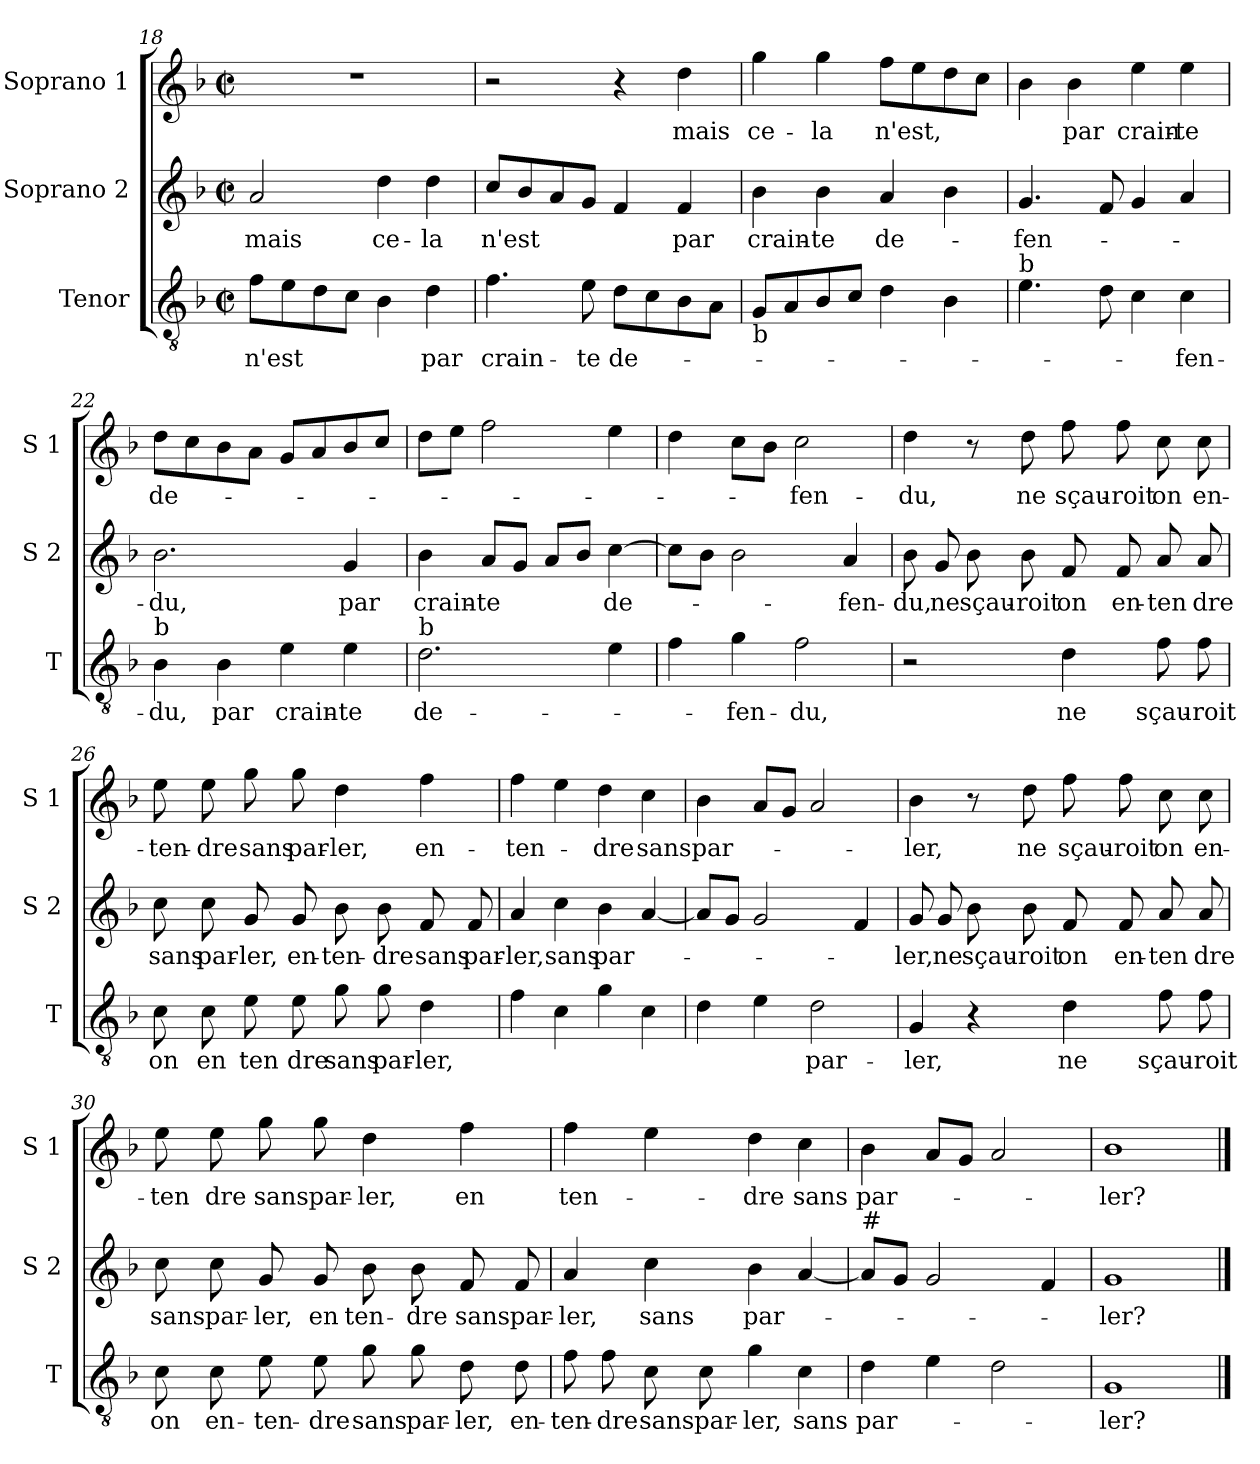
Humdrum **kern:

**kern	**text	**kern	**text	**kern	**text
*part3	*part3	*part2	*part2	*part1	*part1
*staff3	*staff3	*staff2	*staff2	*staff1	*staff1
*I"Tenor	*	*I"Soprano 2	*	*I"Soprano 1	*
*I'T	*	*I'S 2	*	*I'S 1	*
*clefGv2	*	*clefG2	*	*clefG2	*
*k[b-]	*	*k[b-]	*	*k[b-]	*
*F:	*	*F:	*	*F:	*
*M2/2	*	*M2/2	*	*M2/2	*
*met(c|)	*	*met(c|)	*	*met(c|)	*
=18	=18	=18	=18	=18	=18
!	!LO:LY:b	!	!LO:LY:b	!	!
8f\L	n'est	2a/	mais	1r	.
8e\	.	.	.	.	.
8d\	.	.	.	.	.
8c\J	.	.	.	.	.
!	!	!	!LO:LY:b	!	!
4B-\	.	4dd\	ce-	.	.
!	!LO:LY:b	!	!LO:LY:b	!	!
4d\	par	4dd\	-la	.	.
=19	=19	=19	=19	=19	=19
!	!LO:LY:b	!	!LO:LY:b	!	!
4.f\	crain-	8cc/L	n'est	2r	.
.	.	8b-/	.	.	.
.	.	8a/	.	.	.
!	!LO:LY:b	!	!	!	!
8e\	-te	8g/J	.	.	.
!	!LO:LY:b	!	!	!	!
8d\L	de-	4f/	.	4r	.
8c\	.	.	.	.	.
!	!	!	!LO:LY:b	!	!LO:LY:b
8B-\	.	4f/	par	4dd\	mais
8A\J	.	.	.	.	.
=20	=20	=20	=20	=20	=20
!LO:TX:b:t=b	!	!	!	!	!
!	!	!	!LO:LY:b	!	!LO:LY:b
8G/L	.	4b-\	crain-	4gg\	ce-
8A/	.	.	.	.	.
!	!	!	!LO:LY:b	!	!LO:LY:b
8B-/	.	4b-\	-te	4gg\	-la
8c/J	.	.	.	.	.
!	!	!	!LO:LY:b	!	!LO:LY:b
4d\	.	4a/	de-	8ff\L	n'est,
.	.	.	.	8ee\	.
4B-\	.	4b-\	.	8dd\	.
.	.	.	.	8cc\J	.
!!LO:LB:g=z
=21	=21	=21	=21	=21	=21
!LO:TX:a:t=b	!	!	!	!	!
!	!	!	!LO:LY:b	!	!
4.e\	.	4.g/	-fen-	4b-\	.
!	!	!	!	!	!LO:LY:b
.	.	.	.	4b-\	par
8d\	.	8f/	.	.	.
!	!	!	!	!	!LO:LY:b
4c\	.	4g/	.	4ee\	crain-
!	!LO:LY:b	!	!	!	!LO:LY:b
4c\	-fen-	4a/	.	4ee\	-te
=22	=22	=22	=22	=22	=22
!LO:TX:a:t=b	!	!	!	!	!
!	!LO:LY:b	!	!LO:LY:b	!	!LO:LY:b
4B-\	-du,	2.b-\	-du,	8dd\L	de-
.	.	.	.	8cc\	.
!	!LO:LY:b	!	!	!	!
4B-\	par	.	.	8b-\	.
.	.	.	.	8a\J	.
!	!LO:LY:b	!	!	!	!
4e\	crain-	.	.	8g/L	.
.	.	.	.	8a/	.
!	!LO:LY:b	!	!LO:LY:b	!	!
4e\	-te	4g/	par	8b-/	.
.	.	.	.	8cc/J	.
=23	=23	=23	=23	=23	=23
!LO:TX:a:t=b	!	!	!	!	!
!	!LO:LY:b	!	!LO:LY:b	!	!
2.d\	de-	4b-\	crain-	8dd\L	.
.	.	.	.	8ee\J	.
!	!	!	!LO:LY:b	!	!
.	.	8a/L	-te	2ff\	.
.	.	8g/J	.	.	.
.	.	8a/L	.	.	.
.	.	8b-/J	.	.	.
!	!	!	!LO:LY:b	!	!
4e\	.	[4cc\	de-	4ee\	.
=24	=24	=24	=24	=24	=24
4f\	.	8cc\L]	.	4dd\	.
.	.	8b-\J	.	.	.
!	!LO:LY:b	!	!	!	!
4g\	-fen-	2b-\	.	8cc\L	.
.	.	.	.	8b-\J	.
!	!LO:LY:b	!	!	!	!LO:LY:b
2f\	-du,	.	.	2cc\	-fen-
!	!	!	!LO:LY:b	!	!
.	.	4a/	-fen-	.	.
!!LO:LB:g=z
=25	=25	=25	=25	=25	=25
!	!	!	!LO:LY:b	!	!LO:LY:b
2r	.	8b-\	-du,	4dd\	-du,
!	!	!	!LO:LY:b	!	!
.	.	8g/	ne	.	.
!	!	!	!LO:LY:b	!	!
.	.	8b-\	sçau-	8r	.
!	!	!	!LO:LY:b	!	!LO:LY:b
.	.	8b-\	-roit	8dd\	ne
!	!LO:LY:b	!	!LO:LY:b	!	!LO:LY:b
4d\	ne	8f/	on	8ff\	sçau-
!	!	!	!LO:LY:b	!	!LO:LY:b
.	.	8f/	en-	8ff\	-roit
!	!LO:LY:b	!	!LO:LY:b	!	!LO:LY:b
8f\	sçau-	8a/	-ten	8cc\	on
!	!LO:LY:b	!	!LO:LY:b	!	!LO:LY:b
8f\	-roit	8a/	dre	8cc\	en-
=26	=26	=26	=26	=26	=26
!	!LO:LY:b	!	!LO:LY:b	!	!LO:LY:b
8c\	on	8cc\	sans	8ee\	-ten-
!	!LO:LY:b	!	!LO:LY:b	!	!LO:LY:b
8c\	en	8cc\	par-	8ee\	-dre
!	!LO:LY:b	!	!LO:LY:b	!	!LO:LY:b
8e\	ten	8g/	-ler,	8gg\	sans
!	!LO:LY:b	!	!LO:LY:b	!	!LO:LY:b
8e\	dre	8g/	en-	8gg\	par-
!	!LO:LY:b	!	!LO:LY:b	!	!LO:LY:b
8g\	sans	8b-\	-ten-	4dd\	-ler,
!	!LO:LY:b	!	!LO:LY:b	!	!
8g\	par-	8b-\	-dre	.	.
!	!LO:LY:b	!	!LO:LY:b	!	!LO:LY:b
4d\	-ler,	8f/	sans	4ff\	en-
!	!	!	!LO:LY:b	!	!
.	.	8f/	par-	.	.
=27	=27	=27	=27	=27	=27
!	!	!	!LO:LY:b	!	!LO:LY:b
4f\	.	4a/	-ler,	4ff\	-ten-
!	!	!	!LO:LY:b	!	!
4c\	.	4cc\	sans	4ee\	.
!	!	!	!LO:LY:b	!	!LO:LY:b
4g\	.	4b-\	par-	4dd\	-dre
!	!	!	!	!	!LO:LY:b
4c\	.	[4a/	.	4cc\	sans
=28	=28	=28	=28	=28	=28
!	!	!	!	!	!LO:LY:b
4d\	.	8a/L]	.	4b-\	par-
.	.	8g/J	.	.	.
4e\	.	2g/	.	8a/L	.
.	.	.	.	8g/J	.
!	!LO:LY:b	!	!	!	!
2d\	par-	.	.	2a/	.
.	.	4f/	.	.	.
!!LO:LB:g=z
=29	=29	=29	=29	=29	=29
!	!LO:LY:b	!	!LO:LY:b	!	!LO:LY:b
4G/	-ler,	8g/	-ler,	4b-\	-ler,
!	!	!	!LO:LY:b	!	!
.	.	8g/	ne	.	.
!	!	!	!LO:LY:b	!	!
4r	.	8b-\	sçau-	8r	.
!	!	!	!LO:LY:b	!	!LO:LY:b
.	.	8b-\	-roit	8dd\	ne
!	!LO:LY:b	!	!LO:LY:b	!	!LO:LY:b
4d\	ne	8f/	on	8ff\	sçau-
!	!	!	!LO:LY:b	!	!LO:LY:b
.	.	8f/	en-	8ff\	-roit
!	!LO:LY:b	!	!LO:LY:b	!	!LO:LY:b
8f\	sçau-	8a/	-ten	8cc\	on
!	!LO:LY:b	!	!LO:LY:b	!	!LO:LY:b
8f\	-roit	8a/	dre	8cc\	en-
=30	=30	=30	=30	=30	=30
!	!LO:LY:b	!	!LO:LY:b	!	!LO:LY:b
8c\	on	8cc\	sans	8ee\	-ten
!	!LO:LY:b	!	!LO:LY:b	!	!LO:LY:b
8c\	en-	8cc\	par-	8ee\	dre
!	!LO:LY:b	!	!LO:LY:b	!	!LO:LY:b
8e\	-ten-	8g/	-ler,	8gg\	sans
!	!LO:LY:b	!	!LO:LY:b	!	!LO:LY:b
8e\	-dre	8g/	en	8gg\	par-
!	!LO:LY:b	!	!LO:LY:b	!	!LO:LY:b
8g\	sans	8b-\	ten-	4dd\	-ler,
!	!LO:LY:b	!	!LO:LY:b	!	!
8g\	par-	8b-\	-dre	.	.
!	!LO:LY:b	!	!LO:LY:b	!	!LO:LY:b
8d\	-ler,	8f/	sans	4ff\	en
!	!LO:LY:b	!	!LO:LY:b	!	!
8d\	en-	8f/	par-	.	.
=31	=31	=31	=31	=31	=31
!	!LO:LY:b	!	!LO:LY:b	!	!LO:LY:b
8f\	-ten-	4a/	-ler,	4ff\	ten-
!	!LO:LY:b	!	!	!	!
8f\	-dre	.	.	.	.
!	!LO:LY:b	!	!LO:LY:b	!	!
8c\	sans	4cc\	sans	4ee\	.
!	!LO:LY:b	!	!	!	!
8c\	par-	.	.	.	.
!	!LO:LY:b	!	!LO:LY:b	!	!LO:LY:b
4g\	-ler,	4b-\	par-	4dd\	-dre
!	!LO:LY:b	!	!	!	!LO:LY:b
4c\	sans	[4a/	.	4cc\	sans
=32	=32	=32	=32	=32	=32
!	!	!LO:TX:a:t=#	!	!	!
!	!LO:LY:b	!	!	!	!LO:LY:b
4d\	par-	8a/L]	.	4b-\	par-
.	.	8g/J	.	.	.
4e\	.	2g/	.	8a/L	.
.	.	.	.	8g/J	.
2d\	.	.	.	2a/	.
.	.	4f/	.	.	.
=33	=33	=33	=33	=33	=33
!	!LO:LY:b	!	!LO:LY:b	!	!LO:LY:b
1G	-ler?	1g	-ler?	1b-	-ler?
==	==	==	==	==	==
*-	*-	*-	*-	*-	*-
